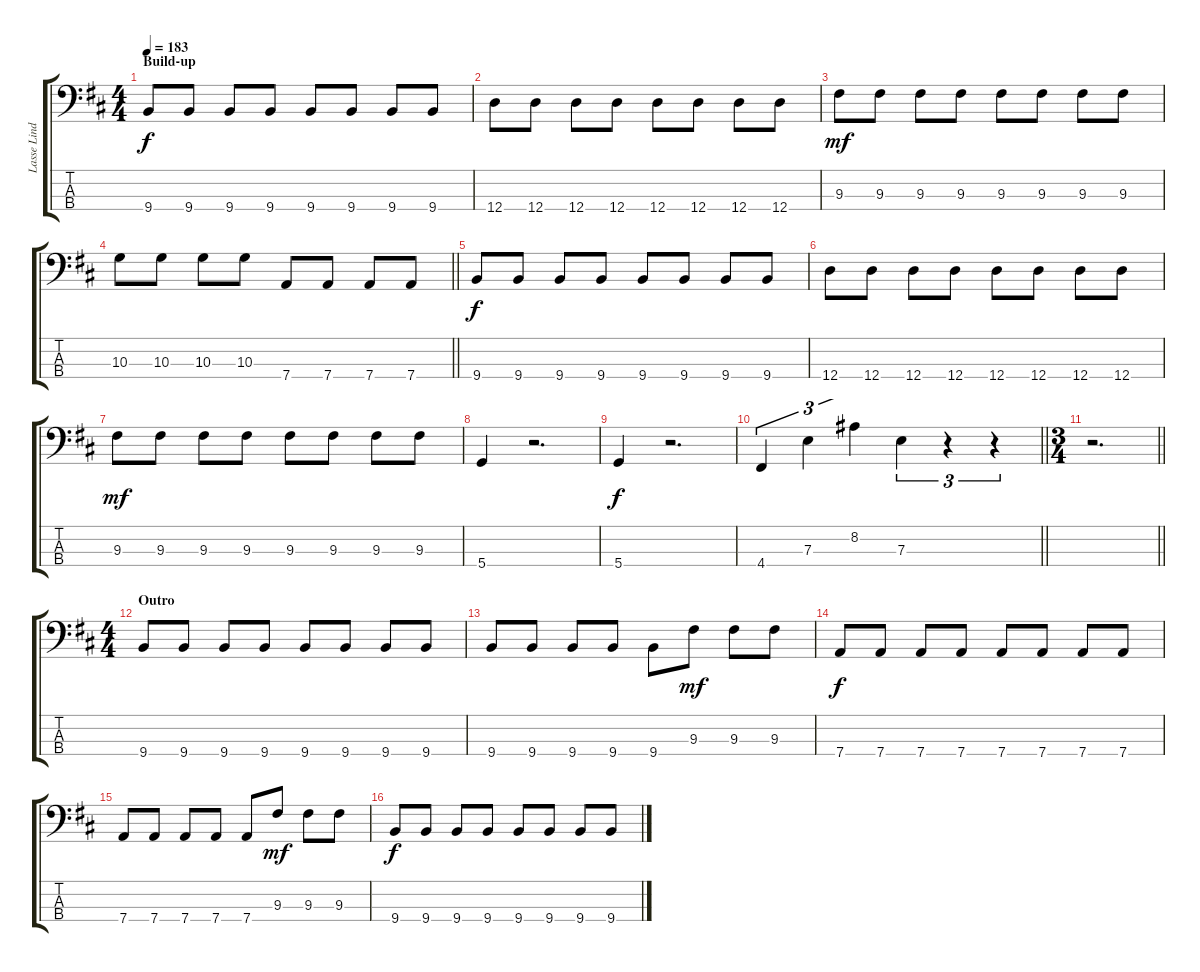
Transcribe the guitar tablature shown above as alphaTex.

\track ("Lasse Lindfors - bass" "Lasse Lind") {instrument electricbasspick}
\staff {score tabs}
\tuning (G2 D2 A1 D1) {hide}
\ts (4 4)
\section ("" "Build-up")
\tempo 183
\clef f4
\ks bminor
9.4.8{dy f} 9.4.8 9.4.8 9.4.8 9.4.8 9.4.8 9.4.8 9.4.8 |
12.4.8 12.4.8 12.4.8 12.4.8 12.4.8 12.4.8 12.4.8 12.4.8 |
9.3.8{dy mf} 9.3.8 9.3.8 9.3.8 9.3.8 9.3.8 9.3.8 9.3.8 |
\barLineRight lightlight
10.3.8 10.3.8 10.3.8 10.3.8 7.4.8 7.4.8 7.4.8 7.4.8 |
9.4.8{dy f} 9.4.8 9.4.8 9.4.8 9.4.8 9.4.8 9.4.8 9.4.8 |
12.4.8 12.4.8 12.4.8 12.4.8 12.4.8 12.4.8 12.4.8 12.4.8 |
9.3.8{dy mf} 9.3.8 9.3.8 9.3.8 9.3.8 9.3.8 9.3.8 9.3.8 |
5.4.4 r.2{d} |
5.4.4{dy f} r.2{d} |
\barLineRight lightlight
4.4.4{tu (3 2)} 7.3.4{tu (3 2)} 8.2.4{tu (3 2)} 7.3.4{tu (3 2)} r.4{tu (3 2)} r.4{tu (3 2)} |
\ts (3 4)
\barLineRight lightlight
r.2{d} |
\ts (4 4)
\section ("" "Outro")
9.4.8 9.4.8 9.4.8 9.4.8 9.4.8 9.4.8 9.4.8 9.4.8 |
9.4.8 9.4.8 9.4.8 9.4.8 9.4.8 9.3.8{dy mf} 9.3.8 9.3.8 |
7.4.8{dy f} 7.4.8 7.4.8 7.4.8 7.4.8 7.4.8 7.4.8 7.4.8 |
7.4.8 7.4.8 7.4.8 7.4.8 7.4.8 9.3.8{dy mf} 9.3.8 9.3.8 |
9.4.8{dy f} 9.4.8 9.4.8 9.4.8 9.4.8 9.4.8 9.4.8 9.4.8
